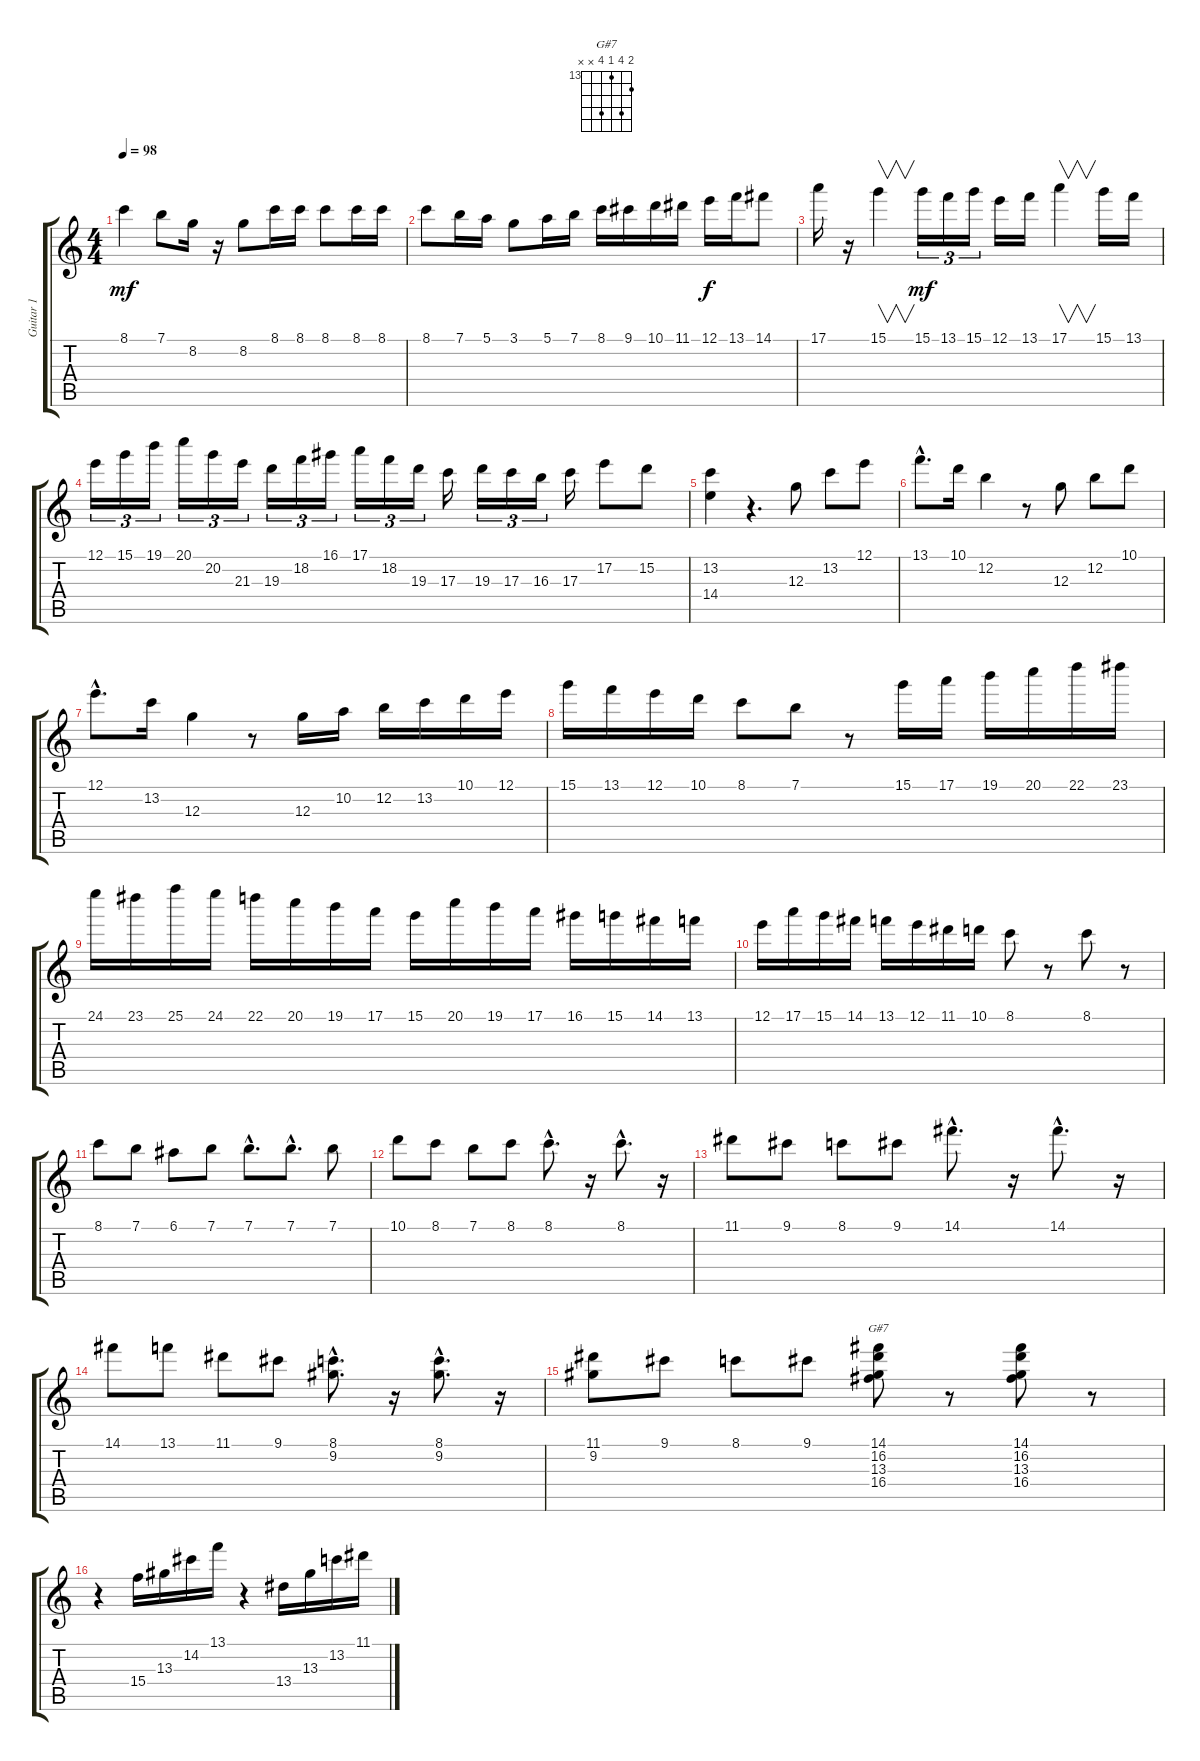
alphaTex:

\track ("Guitar 1" "Guitar 1") {instrument acousticguitarnylon}
\staff {score tabs}
\tuning (E4 B3 G3 D3 A2 E2) {hide}
\chord ("G#7" 14 16 13 16 x x) {firstfret 13}
\ts (4 4)
\tempo 98
\clef g2
\ks c
8.1.4{dy mf} 7.1.8 8.2.16 r.16 8.2.8 8.1.16 8.1.16 8.1.8 8.1.16 8.1.16 |
8.1.8 7.1.16 5.1.16 3.1.8 5.1.16 7.1.16 8.1.16 9.1.16 10.1.16 11.1.16 12.1.16{dy f} 13.1.16 14.1.8 |
17.1.16 r.16 15.1.4{v} 15.1.16{tu (3 2) dy mf} 13.1.16{tu (3 2)} 15.1.16{tu (3 2)} 12.1.16 13.1.16 17.1.4{v} 15.1.16 13.1.16 |
12.1.16{tu (3 2)} 15.1.16{tu (3 2)} 19.1.16{tu (3 2)} 20.1.16{tu (3 2)} 20.2.16{tu (3 2)} 21.3.16{tu (3 2)} 19.3.16{tu (3 2)} 18.2.16{tu (3 2)} 16.1.16{tu (3 2)} 17.1.16{tu (3 2)} 18.2.16{tu (3 2)} 19.3.16{tu (3 2)} 17.3.16 19.3.16{tu (3 2)} 17.3.16{tu (3 2)} 16.3.16{tu (3 2)} 17.3.16 17.2.8 15.2.8 |
(13.2 14.4).4 r.4{d} 12.3.8 13.2.8 12.1.8 |
13.1{hac}.8{d} 10.1.16 12.2.4 r.8 12.3.8 12.2.8 10.1.8 |
12.1{hac}.8{d} 13.2.16 12.3.4 r.8 12.3.16 10.2.16 12.2.16 13.2.16 10.1.16 12.1.16 |
15.1.16 13.1.16 12.1.16 10.1.16 8.1.8 7.1.8 r.8 15.1.16 17.1.16 19.1.16 20.1.16 22.1.16 23.1.16 |
24.1.16 23.1.16 25.1.16 24.1.16 22.1.16 20.1.16 19.1.16 17.1.16 15.1.16 20.1.16 19.1.16 17.1.16 16.1.16 15.1.16 14.1.16 13.1.16 |
12.1.16 17.1.16 15.1.16 14.1.16 13.1.16 12.1.16 11.1.16 10.1.16 8.1.8 r.8 8.1.8 r.8 |
8.1.8 7.1.8 6.1.8 7.1.8 7.1{hac}.8{d} 7.1{hac}.8{d} 7.1.8 |
10.1.8 8.1.8 7.1.8 8.1.8 8.1{hac}.8{d} r.16 8.1{hac}.8{d} r.16 |
11.1.8 9.1.8 8.1.8 9.1.8 14.1{hac}.8{d} r.16 14.1{hac}.8{d} r.16 |
14.1.8 13.1.8 11.1.8 9.1.8 (8.1{hac} 9.2{hac}).8{d} r.16 (8.1{hac} 9.2{hac}).8{d} r.16 |
(11.1 9.2).8 9.1.8 8.1.8 9.1.8 (14.1 16.2 13.3 16.4).8{ch "G#7"} r.8 (14.1 16.2 13.3 16.4).8 r.8 |
r.4 15.4.16 13.3.16 14.2.16 13.1.16 r.4 13.4.16 13.3.16 13.2.16 11.1.16
